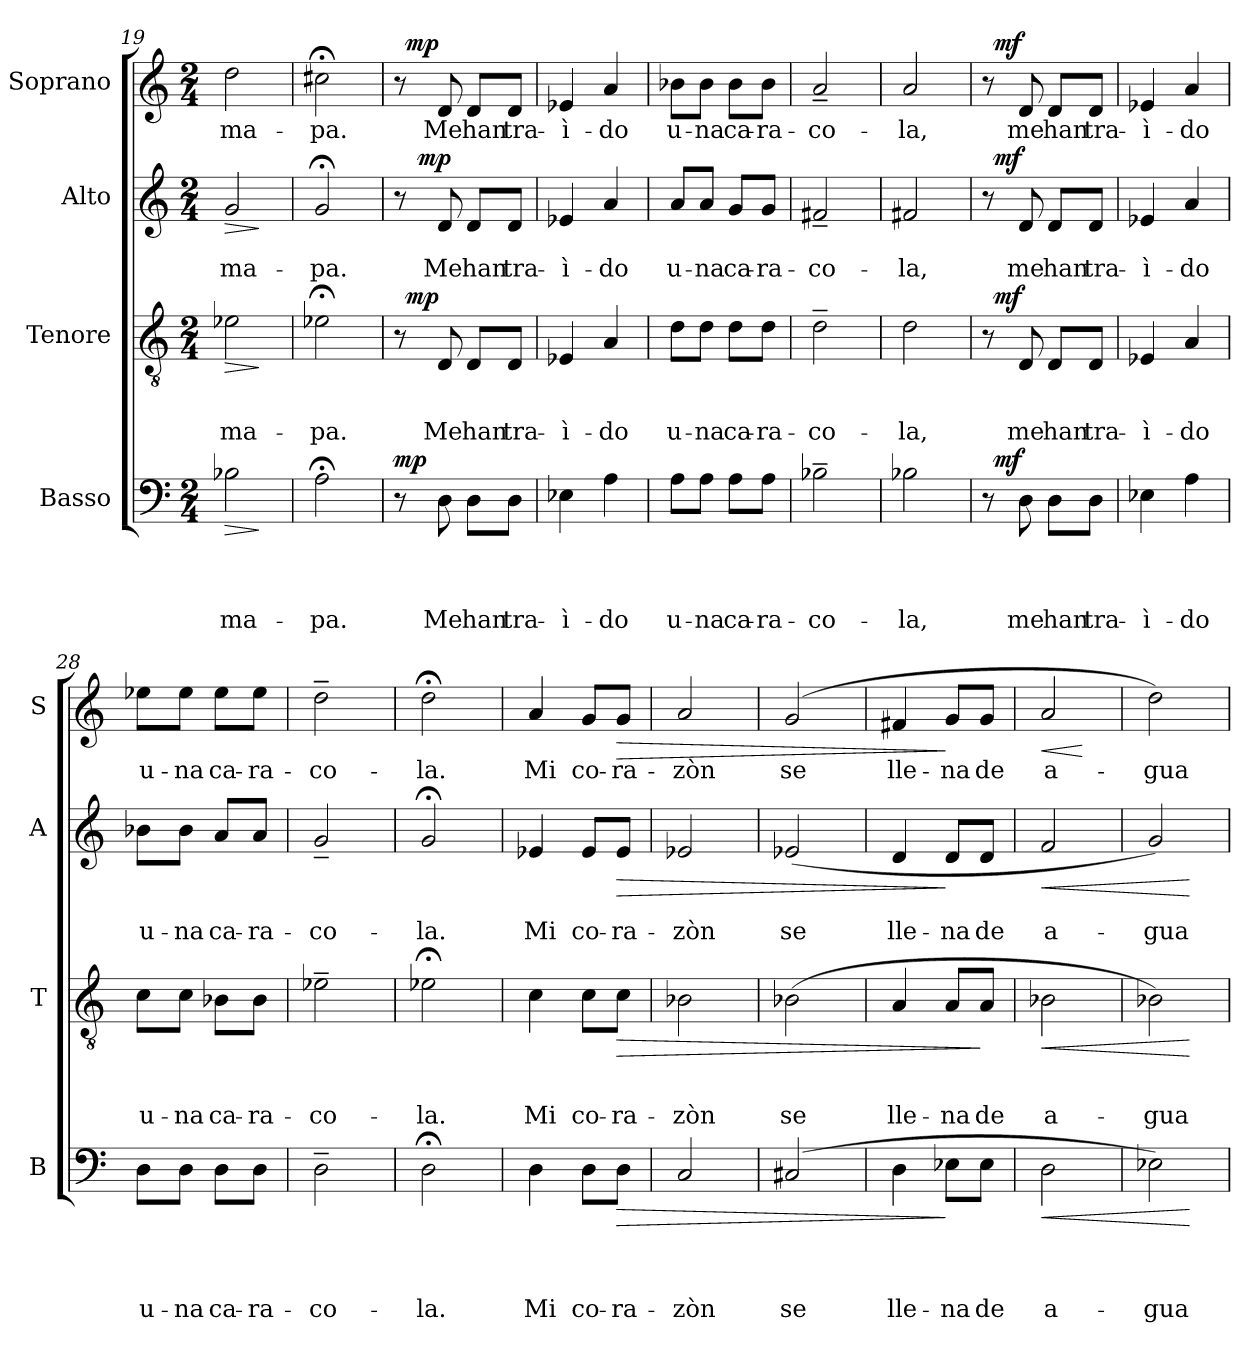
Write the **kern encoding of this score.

**kern	**text	**text	**text	**text	**dynam	**kern	**text	**text	**text	**dynam	**kern	**text	**text	**dynam	**kern	**text	**dynam
*part4	*part4	*part4	*part4	*part4	*part4	*part3	*part3	*part3	*part3	*part3	*part2	*part2	*part2	*part2	*part1	*part1	*part1
*staff4	*staff4	*staff4	*staff4	*staff4	*staff4	*staff3	*staff3	*staff3	*staff3	*staff3	*staff2	*staff2	*staff2	*staff2	*staff1	*staff1	*staff1
*I"Basso	*	*	*	*	*	*I"Tenore	*	*	*	*	*I"Alto	*	*	*	*I"Soprano	*	*
*I'B	*	*	*	*	*	*I'T	*	*	*	*	*I'A	*	*	*	*I'S	*	*
*clefF4	*	*	*	*	*	*clefGv2	*	*	*	*	*clefG2	*	*	*	*clefG2	*	*
*k[]	*	*	*	*	*	*k[]	*	*	*	*	*k[]	*	*	*	*k[]	*	*
*C:	*	*	*	*	*	*C:	*	*	*	*	*C:	*	*	*	*C:	*	*
*M2/4	*	*	*	*	*	*M2/4	*	*	*	*	*M2/4	*	*	*	*M2/4	*	*
=19	=19	=19	=19	=19	=19	=19	=19	=19	=19	=19	=19	=19	=19	=19	=19	=19	=19
!	!	!	!	!LO:LY:b	!LO:HP:b	!	!	!	!LO:LY:b	!LO:HP:b	!	!	!LO:LY:b	!LO:HP:b	!	!LO:LY:b	!
2B-X\	.	.	.	ma-	>	2e-X\	.	.	ma-	>	2g/	.	ma-	>	2dd\	ma-	.
.	.	.	.	.	]	.	.	.	.	]	.	.	.	]	.	.	.
=20	=20	=20	=20	=20	=20	=20	=20	=20	=20	=20	=20	=20	=20	=20	=20	=20	=20
!	!	!	!	!LO:LY:b	!	!	!	!	!LO:LY:b	!	!	!	!LO:LY:b	!	!	!LO:LY:b	!
2A;<\	.	.	.	-pa.	.	2e-X;<\	.	.	-pa.	.	2g;/	.	-pa.	.	2cc#X;<\	-pa.	.
!!LO:LB:g=z
=21	=21	=21	=21	=21	=21	=21	=21	=21	=21	=21	=21	=21	=21	=21	=21	=21	=21
!	!	!	!	!	!LO:DY:a	!	!	!	!	!	!	!	!	!	!	!	!
*	*	*	*	*	*	*^	*	*	*	*	*^	*	*	*	*^	*	*
8r	.	.	.	.	mp	8r	32ryy	.	.	.	.	8r	16ryy	.	.	.	8r	32ryy	.	.
!	!	!	!	!	!	!	!	!	!	!	!LO:DY:b	!	!	!	!	!	!	!	!	!LO:DY:b
.	.	.	.	.	.	.	4...ryy	.	.	.	mp	.	.	.	.	.	.	4...ryy	.	mp
!	!	!	!	!	!	!	!	!	!	!	!	!	!	!	!	!LO:DY:a	!	!	!	!
.	.	.	.	.	.	.	.	.	.	.	.	.	4..ryy	.	.	mp	.	.	.	.
!	!	!	!	!LO:LY:b	!	!	!	!	!	!LO:LY:b	!	!	!	!	!LO:LY:b	!	!	!	!LO:LY:b	!
8D\	.	.	.	Me	.	8D/	.	.	.	Me	.	8d/	.	.	Me	.	8d/	.	Me	.
!	!	!	!	!LO:LY:b	!	!	!	!	!	!LO:LY:b	!	!	!	!	!LO:LY:b	!	!	!	!LO:LY:b	!
8D\L	.	.	.	han	.	8D/L	.	.	.	han	.	8d/L	.	.	han	.	8d/L	.	han	.
!	!	!	!	!LO:LY:b	!	!	!	!	!	!LO:LY:b	!	!	!	!	!LO:LY:b	!	!	!	!LO:LY:b	!
8D\J	.	.	.	tra-	.	8D/J	.	.	.	tra-	.	8d/J	.	.	tra-	.	8d/J	.	tra-	.
=22	=22	=22	=22	=22	=22	=22	=22	=22	=22	=22	=22	=22	=22	=22	=22	=22	=22	=22	=22	=22
!	!	!	!	!LO:LY:b	!	!	!	!	!	!LO:LY:b	!	!	!	!	!LO:LY:b	!	!	!	!LO:LY:b	!
*	*	*	*	*	*	*v	*v	*	*	*	*	*	*	*	*	*	*v	*v	*	*
*	*	*	*	*	*	*	*	*	*	*	*v	*v	*	*	*	*	*	*
4E-X\	.	.	.	-ì-	.	4E-X/	.	.	-ì-	.	4e-X/	.	-ì-	.	4e-X/	-ì-	.
!	!	!	!	!LO:LY:b	!	!	!	!	!LO:LY:b	!	!	!	!LO:LY:b	!	!	!LO:LY:b	!
4A\	.	.	.	-do	.	4A/	.	.	-do	.	4a/	.	-do	.	4a/	-do	.
=23	=23	=23	=23	=23	=23	=23	=23	=23	=23	=23	=23	=23	=23	=23	=23	=23	=23
!	!	!	!	!LO:LY:b	!	!	!	!	!LO:LY:b	!	!	!	!LO:LY:b	!	!	!LO:LY:b	!
8A\L	.	.	.	u-	.	8d\L	.	.	u-	.	8a/L	.	u-	.	8b-X\L	u-	.
!	!	!	!	!LO:LY:b:rj	!	!	!	!	!LO:LY:b:rj	!	!	!	!LO:LY:b:rj	!	!	!LO:LY:b:rj	!
8A\J	.	.	.	-na	.	8d\J	.	.	-na	.	8a/J	.	-na	.	8b-\J	-na	.
!	!	!	!	!LO:LY:b	!	!	!	!	!LO:LY:b	!	!	!	!LO:LY:b	!	!	!LO:LY:b	!
8A\L	.	.	.	ca-	.	8d\L	.	.	ca-	.	8g/L	.	ca-	.	8b-\L	ca-	.
!	!	!	!	!LO:LY:b:rj	!	!	!	!	!LO:LY:b:rj	!	!	!	!LO:LY:b:rj	!	!	!LO:LY:b:rj	!
8A\J	.	.	.	-ra-	.	8d\J	.	.	-ra-	.	8g/J	.	-ra-	.	8b-\J	-ra-	.
=24	=24	=24	=24	=24	=24	=24	=24	=24	=24	=24	=24	=24	=24	=24	=24	=24	=24
!	!	!	!	!LO:LY:b	!	!	!	!	!LO:LY:b	!	!	!	!LO:LY:b	!	!	!LO:LY:b	!
2B-X~>\	.	.	.	-co-	.	2d~>\	.	.	-co-	.	2f#X~</	.	-co-	.	2a~</	-co-	.
=25	=25	=25	=25	=25	=25	=25	=25	=25	=25	=25	=25	=25	=25	=25	=25	=25	=25
!	!	!	!	!LO:LY:b	!	!	!	!	!LO:LY:b	!	!	!	!LO:LY:b	!	!	!LO:LY:b	!
2B-X\	.	.	.	-la,	.	2d\	.	.	-la,	.	2f#X/	.	-la,	.	2a/	-la,	.
=26	=26	=26	=26	=26	=26	=26	=26	=26	=26	=26	=26	=26	=26	=26	=26	=26	=26
*^	*	*	*	*	*	*^	*	*	*	*	*^	*	*	*	*^	*	*
8r	32ryy	.	.	.	.	.	8r	32ryy	.	.	.	.	8r	32ryy	.	.	.	8r	32ryy	.	.
!	!	!	!	!	!	!LO:DY:a	!	!	!	!	!	!LO:DY:a	!	!	!	!	!LO:DY:a	!	!	!	!LO:DY:a
.	4...ryy	.	.	.	.	mf	.	4...ryy	.	.	.	mf	.	4...ryy	.	.	mf	.	4...ryy	.	mf
!	!	!	!	!	!LO:LY:b	!	!	!	!	!	!LO:LY:b	!	!	!	!	!LO:LY:b	!	!	!	!LO:LY:b	!
8D\	.	.	.	.	me	.	8D/	.	.	.	me	.	8d/	.	.	me	.	8d/	.	me	.
!	!	!	!	!	!LO:LY:b	!	!	!	!	!	!LO:LY:b	!	!	!	!	!LO:LY:b	!	!	!	!LO:LY:b	!
8D\L	.	.	.	.	han	.	8D/L	.	.	.	han	.	8d/L	.	.	han	.	8d/L	.	han	.
!	!	!	!	!	!LO:LY:b	!	!	!	!	!	!LO:LY:b	!	!	!	!	!LO:LY:b	!	!	!	!LO:LY:b	!
8D\J	.	.	.	.	tra-	.	8D/J	.	.	.	tra-	.	8d/J	.	.	tra-	.	8d/J	.	tra-	.
=27	=27	=27	=27	=27	=27	=27	=27	=27	=27	=27	=27	=27	=27	=27	=27	=27	=27	=27	=27	=27	=27
!	!	!	!	!	!LO:LY:b	!	!	!	!	!	!LO:LY:b	!	!	!	!	!LO:LY:b	!	!	!	!LO:LY:b	!
*v	*v	*	*	*	*	*	*	*	*	*	*	*	*v	*v	*	*	*	*v	*v	*	*
*	*	*	*	*	*	*v	*v	*	*	*	*	*	*	*	*	*	*	*
4E-X\	.	.	.	-ì-	.	4E-X/	.	.	-ì-	.	4e-X/	.	-ì-	.	4e-X/	-ì-	.
!	!	!	!	!LO:LY:b	!	!	!	!	!LO:LY:b	!	!	!	!LO:LY:b	!	!	!LO:LY:b	!
4A\	.	.	.	-do	.	4A/	.	.	-do	.	4a/	.	-do	.	4a/	-do	.
=28	=28	=28	=28	=28	=28	=28	=28	=28	=28	=28	=28	=28	=28	=28	=28	=28	=28
!	!	!	!	!LO:LY:b	!	!	!	!	!LO:LY:b	!	!	!	!LO:LY:b	!	!	!LO:LY:b	!
8D\L	.	.	.	u-	.	8c\L	.	.	u-	.	8b-X\L	.	u-	.	8ee-X\L	u-	.
!	!	!	!	!LO:LY:b:rj	!	!	!	!	!LO:LY:b:rj	!	!	!	!LO:LY:b:rj	!	!	!LO:LY:b:rj	!
8D\J	.	.	.	-na	.	8c\J	.	.	-na	.	8b-\J	.	-na	.	8ee-\J	-na	.
!	!	!	!	!LO:LY:b	!	!	!	!	!LO:LY:b	!	!	!	!LO:LY:b	!	!	!LO:LY:b	!
8D\L	.	.	.	ca-	.	8B-X\L	.	.	ca-	.	8a/L	.	ca-	.	8ee-\L	ca-	.
!	!	!	!	!LO:LY:b:rj	!	!	!	!	!LO:LY:b:rj	!	!	!	!LO:LY:b:rj	!	!	!LO:LY:b:rj	!
8D\J	.	.	.	-ra-	.	8B-\J	.	.	-ra-	.	8a/J	.	-ra-	.	8ee-\J	-ra-	.
=29	=29	=29	=29	=29	=29	=29	=29	=29	=29	=29	=29	=29	=29	=29	=29	=29	=29
!	!	!	!	!LO:LY:b	!	!	!	!	!LO:LY:b	!	!	!	!LO:LY:b	!	!	!LO:LY:b	!
2D~>\	.	.	.	-co-	.	2e-X~>\	.	.	-co-	.	2g~</	.	-co-	.	2dd~>\	-co-	.
=30	=30	=30	=30	=30	=30	=30	=30	=30	=30	=30	=30	=30	=30	=30	=30	=30	=30
!	!	!	!	!LO:LY:b	!	!	!	!	!LO:LY:b	!	!	!	!LO:LY:b	!	!	!LO:LY:b	!
2D;<\	.	.	.	-la.	.	2e-X;<\	.	.	-la.	.	2g;/	.	-la.	.	2dd;<\	-la.	.
!!LO:PB:g=z
=31	=31	=31	=31	=31	=31	=31	=31	=31	=31	=31	=31	=31	=31	=31	=31	=31	=31
!	!	!	!	!LO:LY:b	!	!	!	!	!LO:LY:b	!	!	!	!LO:LY:b	!	!	!LO:LY:b	!
4D\	.	.	.	Mi	.	4c\	.	.	Mi	.	4e-X/	.	Mi	.	4a/	Mi	.
!	!	!	!	!LO:LY:b	!	!	!	!	!LO:LY:b	!	!	!	!LO:LY:b	!	!	!LO:LY:b	!
8D\L	.	.	.	co-	.	8c\L	.	.	co-	.	8e-/L	.	co-	.	8g/L	co-	.
!	!	!	!	!LO:LY:b:rj	!LO:HP:b	!	!	!	!LO:LY:b:rj	!LO:HP:b	!	!	!LO:LY:b:rj	!LO:HP:b	!	!LO:LY:b:rj	!LO:HP:b
8D\J	.	.	.	-ra-	>	8c\J	.	.	-ra-	>	8e-/J	.	-ra-	>	8g/J	-ra-	>
=32	=32	=32	=32	=32	=32	=32	=32	=32	=32	=32	=32	=32	=32	=32	=32	=32	=32
!	!	!	!	!LO:LY:b	!	!	!	!	!LO:LY:b	!	!	!	!LO:LY:b	!	!	!LO:LY:b	!
2C/	.	.	.	-zòn	.	2B-X\	.	.	-zòn	.	2e-X/	.	-zòn	.	2a/	-zòn	.
=33	=33	=33	=33	=33	=33	=33	=33	=33	=33	=33	=33	=33	=33	=33	=33	=33	=33
!	!	!	!	!LO:LY:b	!	!	!	!	!LO:LY:b	!	!	!	!LO:LY:b	!	!	!LO:LY:b	!
(2C#X/	.	.	.	se	.	(>2B-X\	.	.	se	.	(<2e-X/	.	se	.	(2g/	se	.
=34	=34	=34	=34	=34	=34	=34	=34	=34	=34	=34	=34	=34	=34	=34	=34	=34	=34
!	!	!	!	!LO:LY:b	!	!	!	!	!LO:LY:b	!	!	!	!LO:LY:b	!	!	!LO:LY:b	!
4D\	.	.	.	lle-	.	4A/	.	.	lle-	.	4d/	.	lle-	.	4f#X/	lle-	.
!	!	!	!	!LO:LY:b	!	!	!	!	!LO:LY:b	!	!	!	!LO:LY:b	!	!	!LO:LY:b	!
8E-X\L	.	.	.	-na	]	8A/L	.	.	-na	.	8d/L	.	-na	]	8g/L	-na	]
!	!	!	!	!LO:LY:b	!	!	!	!	!LO:LY:b	!	!	!	!LO:LY:b	!	!	!LO:LY:b	!
8E-\J	.	.	.	de	.	8A/J	.	.	de	]	8d/J	.	de	.	8g/J	de	.
=35	=35	=35	=35	=35	=35	=35	=35	=35	=35	=35	=35	=35	=35	=35	=35	=35	=35
!	!	!	!	!LO:LY:b	!LO:HP:b	!	!	!	!LO:LY:b	!LO:HP:b	!	!	!LO:LY:b	!LO:HP:b	!	!LO:LY:b	!LO:HP:b
2D\	.	.	.	a-	<	2B-X\	.	.	a-	<	2f/	.	a-	<	2a/	a-	<
.	.	.	.	.	.	.	.	.	.	.	.	.	.	.	.	.	[
=36	=36	=36	=36	=36	=36	=36	=36	=36	=36	=36	=36	=36	=36	=36	=36	=36	=36
!	!	!	!	!LO:LY:b	!	!	!	!	!LO:LY:b	!	!	!	!LO:LY:b	!	!	!LO:LY:b	!
2E-X\)	.	.	.	-gua	.	2B-X\)	.	.	-gua	.	2g/)	.	-gua	.	2dd\)	-gua	.
.	.	.	.	.	[	.	.	.	.	[	.	.	.	[	.	.	.
=	=	=	=	=	=	=	=	=	=	=	=	=	=	=	=	=	=
*-	*-	*-	*-	*-	*-	*-	*-	*-	*-	*-	*-	*-	*-	*-	*-	*-	*-
